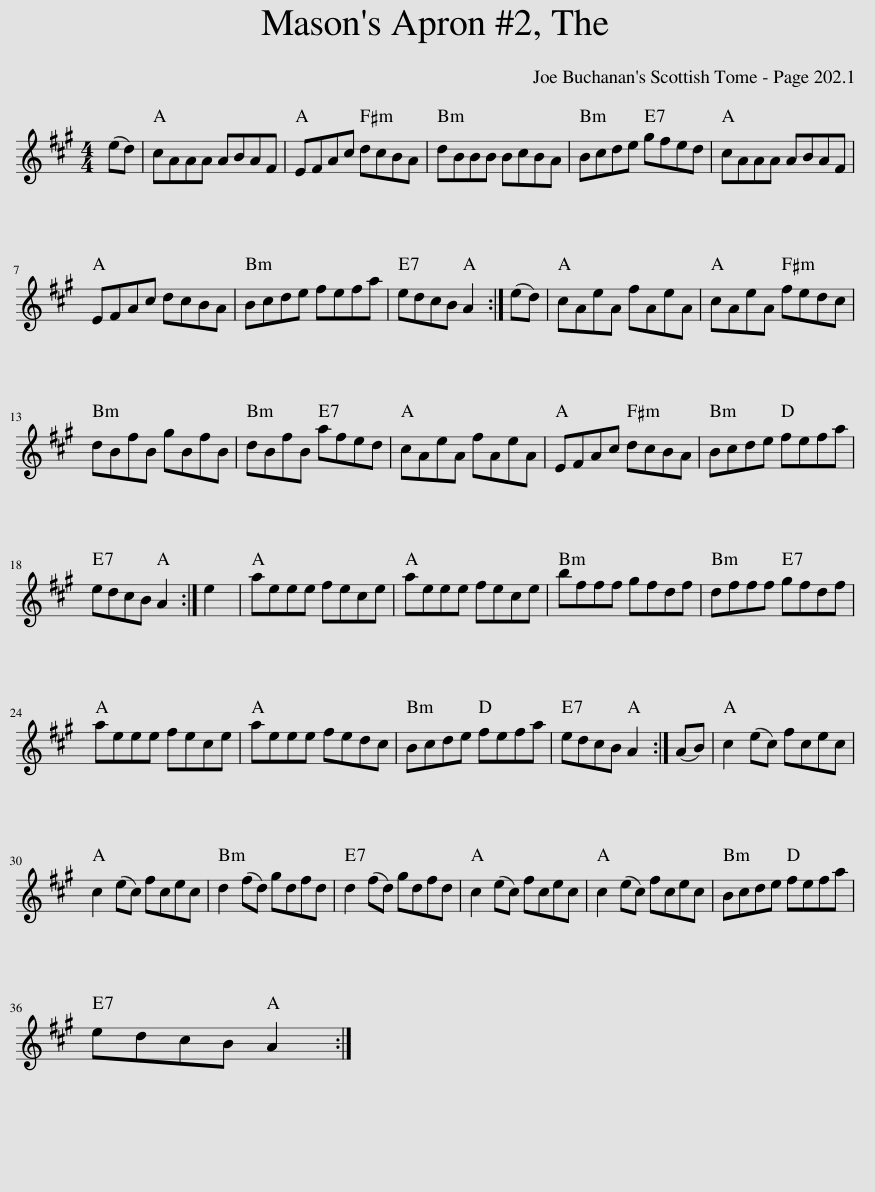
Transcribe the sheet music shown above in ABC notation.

X:1
L:1/8
M:4/4
I:linebreak $
K:A
V:1 treble
V:1
 (ed) | cAAA ABAF | EFAc dcBA | dBBB BcBA | Bcde gfed | %5
 cAAA ABAF |$ EFAc dcBA | Bcde fefa | edcB A2 :| (ed) | %10
 cAeA fAeA | cAeA fedc |$ dBfB gBfB | dBfB afed | cAeA fAeA | %15
 EFAc dcBA | Bcde fefa |$ edcB A2 :| e2 | aeee fece | %20
 aeee fece | bfff gfdf | dfff gfdf |$ aeee fece | aeee fedc | %25
 Bcde fefa | edcB A2 :| (AB) | c2 (ec) fcec |$ c2 (ec) fcec | %30
 d2 (fd) gdfd | d2 (fd) gdfd | c2 (ec) fcec | c2 (ec) fcec | Bcde fefa |$ %35
 edcB A2 :| %36
